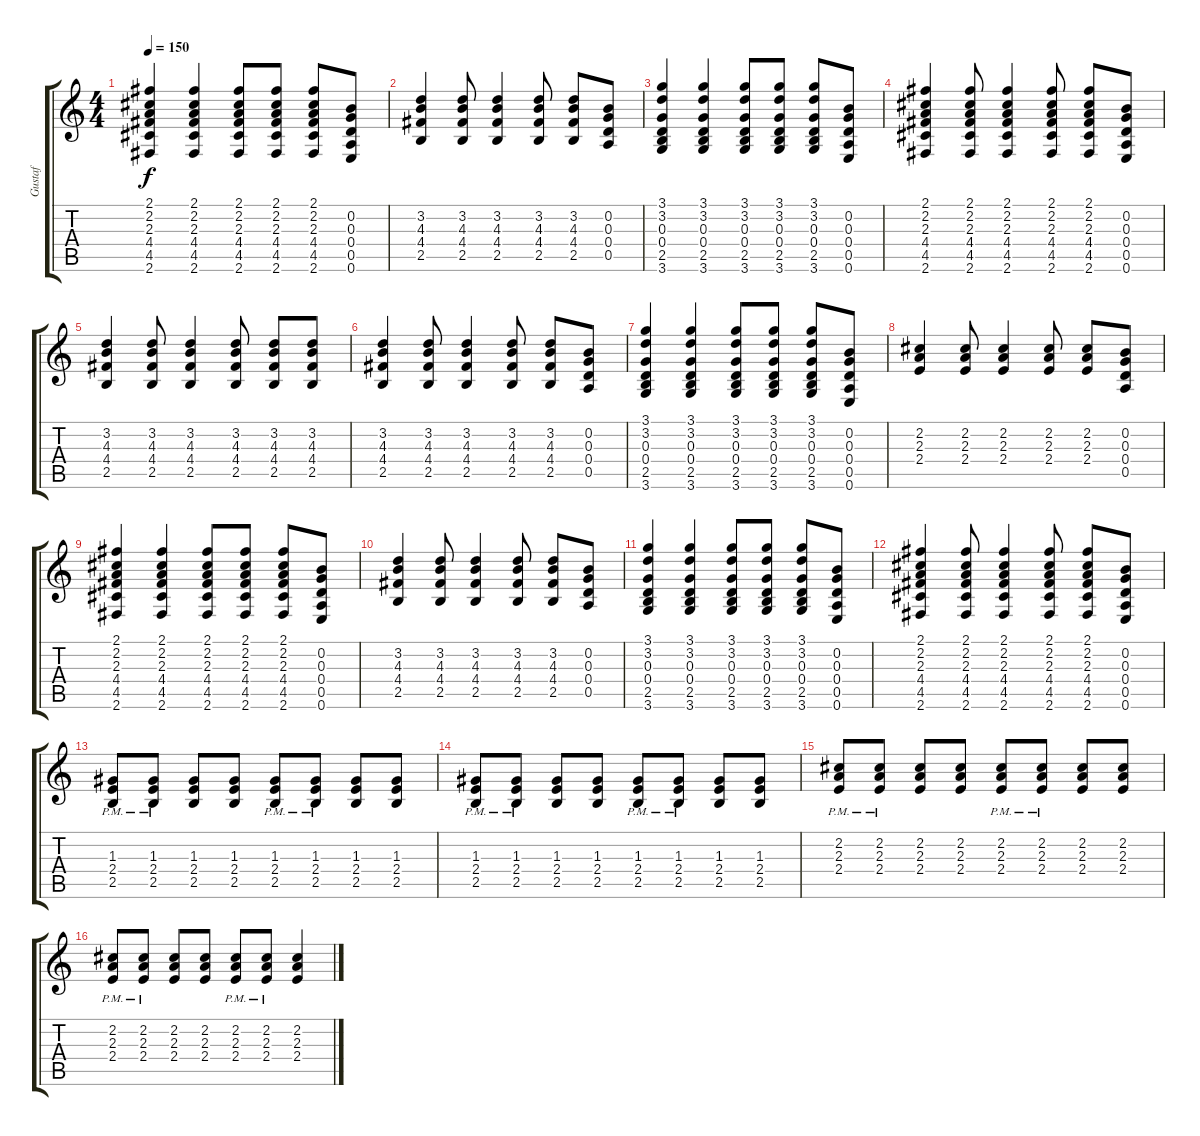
\track ("Gustaf" "Gustaf") {instrument distortionguitar}
\staff {score tabs}
\tuning (E4 B3 G3 D3 A2 E2) {hide}
\ts (4 4)
\tempo 150
\clef g2
\ks c
(2.1 2.2 2.3 4.4 4.5 2.6).4{dy f} (2.1 2.2 2.3 4.4 4.5 2.6).4 (2.1 2.2 2.3 4.4 4.5 2.6).8 (2.1 2.2 2.3 4.4 4.5 2.6).8 (2.1 2.2 2.3 4.4 4.5 2.6).8 (0.2 0.3 0.4 0.5 0.6).8 |
(3.2 4.3 4.4 2.5).4 (3.2 4.3 4.4 2.5).8 (3.2 4.3 4.4 2.5).4 (3.2 4.3 4.4 2.5).8 (3.2 4.3 4.4 2.5).8 (0.2 0.3 0.4 0.5).8 |
(3.1 3.2 0.3 0.4 2.5 3.6).4 (3.1 3.2 0.3 0.4 2.5 3.6).4 (3.1 3.2 0.3 0.4 2.5 3.6).8 (3.1 3.2 0.3 0.4 2.5 3.6).8 (3.1 3.2 0.3 0.4 2.5 3.6).8 (0.2 0.3 0.4 0.5 0.6).8 |
(2.1 2.2 2.3 4.4 4.5 2.6).4 (2.1 2.2 2.3 4.4 4.5 2.6).8 (2.1 2.2 2.3 4.4 4.5 2.6).4 (2.1 2.2 2.3 4.4 4.5 2.6).8 (2.1 2.2 2.3 4.4 4.5 2.6).8 (0.2 0.3 0.4 0.5 0.6).8 |
(3.2 4.3 4.4 2.5).4 (3.2 4.3 4.4 2.5).8 (3.2 4.3 4.4 2.5).4 (3.2 4.3 4.4 2.5).8 (3.2 4.3 4.4 2.5).8 (3.2 4.3 4.4 2.5).8 |
(3.2 4.3 4.4 2.5).4 (3.2 4.3 4.4 2.5).8 (3.2 4.3 4.4 2.5).4 (3.2 4.3 4.4 2.5).8 (3.2 4.3 4.4 2.5).8 (0.2 0.3 0.4 0.5).8 |
(3.1 3.2 0.3 0.4 2.5 3.6).4 (3.1 3.2 0.3 0.4 2.5 3.6).4 (3.1 3.2 0.3 0.4 2.5 3.6).8 (3.1 3.2 0.3 0.4 2.5 3.6).8 (3.1 3.2 0.3 0.4 2.5 3.6).8 (0.2 0.3 0.4 0.5 0.6).8 |
(2.2 2.3 2.4).4 (2.2 2.3 2.4).8 (2.2 2.3 2.4).4 (2.2 2.3 2.4).8 (2.2 2.3 2.4).8 (0.2 0.3 0.4 0.5).8 |
(2.1 2.2 2.3 4.4 4.5 2.6).4 (2.1 2.2 2.3 4.4 4.5 2.6).4 (2.1 2.2 2.3 4.4 4.5 2.6).8 (2.1 2.2 2.3 4.4 4.5 2.6).8 (2.1 2.2 2.3 4.4 4.5 2.6).8 (0.2 0.3 0.4 0.5 0.6).8 |
(3.2 4.3 4.4 2.5).4 (3.2 4.3 4.4 2.5).8 (3.2 4.3 4.4 2.5).4 (3.2 4.3 4.4 2.5).8 (3.2 4.3 4.4 2.5).8 (0.2 0.3 0.4 0.5).8 |
(3.1 3.2 0.3 0.4 2.5 3.6).4 (3.1 3.2 0.3 0.4 2.5 3.6).4 (3.1 3.2 0.3 0.4 2.5 3.6).8 (3.1 3.2 0.3 0.4 2.5 3.6).8 (3.1 3.2 0.3 0.4 2.5 3.6).8 (0.2 0.3 0.4 0.5 0.6).8 |
(2.1 2.2 2.3 4.4 4.5 2.6).4 (2.1 2.2 2.3 4.4 4.5 2.6).8 (2.1 2.2 2.3 4.4 4.5 2.6).4 (2.1 2.2 2.3 4.4 4.5 2.6).8 (2.1 2.2 2.3 4.4 4.5 2.6).8 (0.2 0.3 0.4 0.5 0.6).8 |
(1.3{pm} 2.4{pm} 2.5{pm}).8 (1.3{pm} 2.4{pm} 2.5{pm}).8 (1.3 2.4 2.5).8 (1.3 2.4 2.5).8 (1.3{pm} 2.4{pm} 2.5{pm}).8 (1.3{pm} 2.4{pm} 2.5{pm}).8 (1.3 2.4 2.5).8 (1.3 2.4 2.5).8 |
(1.3{pm} 2.4{pm} 2.5{pm}).8 (1.3{pm} 2.4{pm} 2.5{pm}).8 (1.3 2.4 2.5).8 (1.3 2.4 2.5).8 (1.3{pm} 2.4{pm} 2.5{pm}).8 (1.3{pm} 2.4{pm} 2.5{pm}).8 (1.3 2.4 2.5).8 (1.3 2.4 2.5).8 |
(2.2{pm} 2.3{pm} 2.4{pm}).8 (2.2{pm} 2.3{pm} 2.4{pm}).8 (2.2 2.3 2.4).8 (2.2 2.3 2.4).8 (2.2{pm} 2.3{pm} 2.4{pm}).8 (2.2{pm} 2.3{pm} 2.4{pm}).8 (2.2 2.3 2.4).8 (2.2 2.3 2.4).8 |
(2.2{pm} 2.3{pm} 2.4{pm}).8 (2.2{pm} 2.3{pm} 2.4{pm}).8 (2.2 2.3 2.4).8 (2.2 2.3 2.4).8 (2.2{pm} 2.3{pm} 2.4{pm}).8 (2.2{pm} 2.3{pm} 2.4{pm}).8 (2.2 2.3 2.4).4
